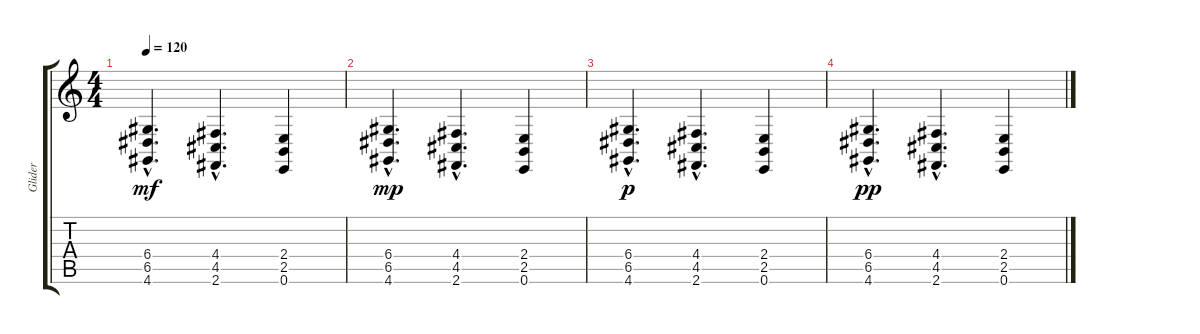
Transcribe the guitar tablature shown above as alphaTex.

\track ("Glider" "Glider") {instrument brightacousticpiano}
\staff {score tabs}
\tuning (E4 B3 G3 D3 A2 E2) {hide}
\ts (4 4)
\tempo 120
\clef g2
\ks c
(6.4{hac} 6.5{hac} 4.6{hac}).4{d dy mf} (4.4{hac} 4.5{hac} 2.6{hac}).4{d} (2.4 2.5 0.6).4 |
(6.4{hac} 6.5{hac} 4.6{hac}).4{d dy mp} (4.4{hac} 4.5{hac} 2.6{hac}).4{d} (2.4 2.5 0.6).4 |
(6.4{hac} 6.5{hac} 4.6{hac}).4{d dy p} (4.4{hac} 4.5{hac} 2.6{hac}).4{d} (2.4 2.5 0.6).4 |
(6.4{hac} 6.5{hac} 4.6{hac}).4{d dy pp} (4.4{hac} 4.5{hac} 2.6{hac}).4{d} (2.4 2.5 0.6).4
